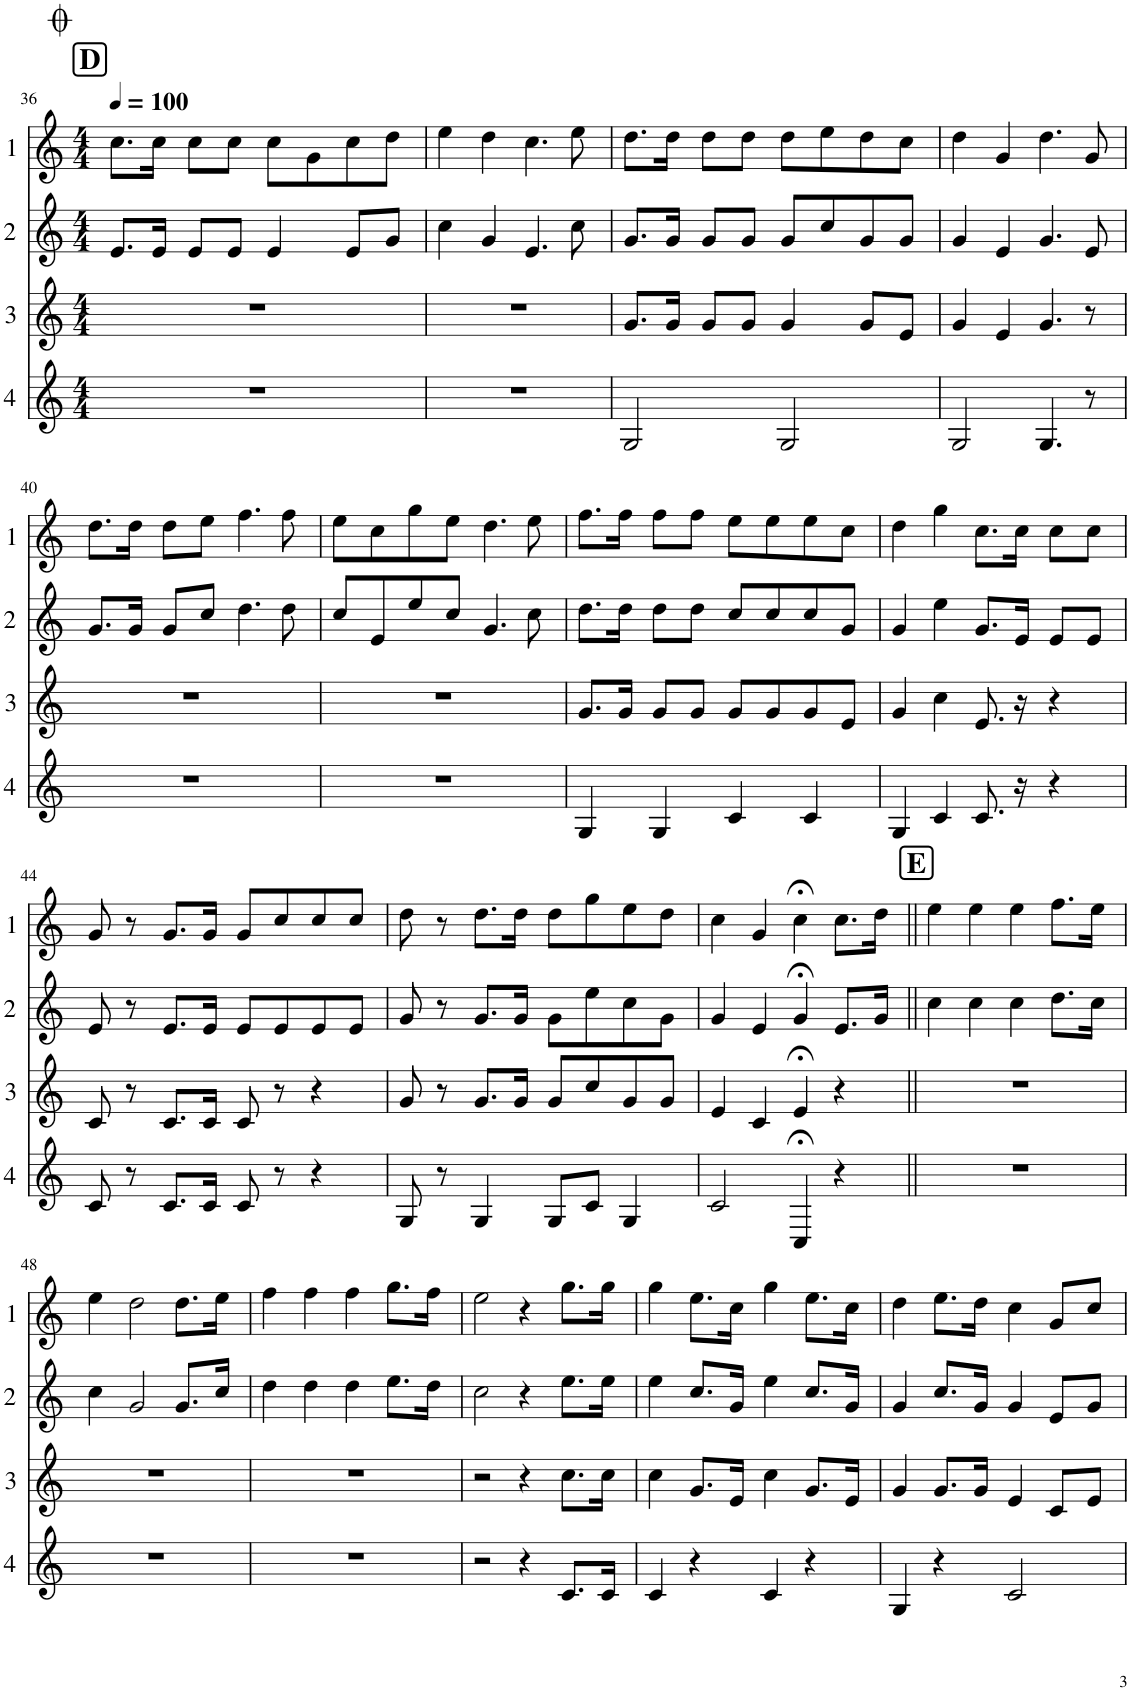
**kern	**kern	**kern	**kern
*part4	*part3	*part2	*part1
*staff4	*staff3	*staff2	*staff1
*I"Cor 4	*I"Cor 3	*I"Cor 2	*I"Cor 1
!!LO:PB:g=z
*clefG2	*clefG2	*clefG2	*clefG2
*Trd4c7	*Trd4c7	*Trd4c7	*Trd4c7
*k[]	*k[]	*k[]	*k[]
*M4/4	*M4/4	*M4/4	*M4/4
*MM100	*MM100	*MM100	*MM100
!!LO:REH:place=s1:a:B:cj:fs=14:t=D
=36	=36	=36	=36
1r	1r	8.e/L	8.cc\L
.	.	16e/Jk	16cc\Jk
.	.	8e/L	8cc\L
.	.	8e/J	8cc\J
.	.	4e/	8cc\L
.	.	.	8g\
.	.	8e/L	8cc\
.	.	8g/J	8dd\J
=37	=37	=37	=37
1r	1r	4cc\	4ee\
.	.	4g/	4dd\
.	.	4.e/	4.cc\
.	.	8cc\	8ee\
=38	=38	=38	=38
2G/	8.g/L	8.g/L	8.dd\L
.	16g/Jk	16g/Jk	16dd\Jk
.	8g/L	8g/L	8dd\L
.	8g/J	8g/J	8dd\J
2G/	4g/	8g/L	8dd\L
.	.	8cc/	8ee\
.	8g/L	8g/	8dd\
.	8e/J	8g/J	8cc\J
=39	=39	=39	=39
2G/	4g/	4g/	4dd\
.	4e/	4e/	4g/
4.G/	4.g/	4.g/	4.dd\
8r	8r	8e/	8g/
!!LO:LB:g=z
=40	=40	=40	=40
1r	1r	8.g/L	8.dd\L
.	.	16g/Jk	16dd\Jk
.	.	8g/L	8dd\L
.	.	8cc/J	8ee\J
.	.	4.dd\	4.ff\
.	.	8dd\	8ff\
=41	=41	=41	=41
1r	1r	8cc/L	8ee\L
.	.	8e/	8cc\
.	.	8ee/	8gg\
.	.	8cc/J	8ee\J
.	.	4.g/	4.dd\
.	.	8cc\	8ee\
=42	=42	=42	=42
4G/	8.g/L	8.dd\L	8.ff\L
.	16g/Jk	16dd\Jk	16ff\Jk
4G/	8g/L	8dd\L	8ff\L
.	8g/J	8dd\J	8ff\J
4c/	8g/L	8cc/L	8ee\L
.	8g/	8cc/	8ee\
4c/	8g/	8cc/	8ee\
.	8e/J	8g/J	8cc\J
=43	=43	=43	=43
4G/	4g/	4g/	4dd\
4c/	4cc\	4ee\	4gg\
8.c/	8.e/	8.g/L	8.cc\L
16r	16r	16e/Jk	16cc\Jk
4r	4r	8e/L	8cc\L
.	.	8e/J	8cc\J
!!LO:LB:g=z
=44	=44	=44	=44
8c/	8c/	8e/	8g/
8r	8r	8r	8r
8.c/L	8.c/L	8.e/L	8.g/L
16c/Jk	16c/Jk	16e/Jk	16g/Jk
8c/	8c/	8e/L	8g/L
8r	8r	8e/	8cc/
4r	4r	8e/	8cc/
.	.	8e/J	8cc/J
=45	=45	=45	=45
8G/	8g/	8g/	8dd\
8r	8r	8r	8r
4G/	8.g/L	8.g/L	8.dd\L
.	16g/Jk	16g/Jk	16dd\Jk
8G/L	8g/L	8g\L	8dd\L
8c/J	8cc/	8ee\	8gg\
4G/	8g/	8cc\	8ee\
.	8g/J	8g\J	8dd\J
=46	=46	=46	=46
2c/	4e/	4g/	4cc\
.	4c/	4e/	4g/
4C;</	4e;</	4g;</	4cc;<\
4r	4r	8.e/L	8.cc\L
.	.	16g/Jk	16dd\Jk
!!LO:REH:place=s1:a:B:cj:fs=14:t=E
=47||	=47||	=47||	=47||
1r	1r	4cc\	4ee\
.	.	4cc\	4ee\
.	.	4cc\	4ee\
.	.	8.dd\L	8.ff\L
.	.	16cc\Jk	16ee\Jk
!!LO:LB:g=z
=48	=48	=48	=48
1r	1r	4cc\	4ee\
.	.	2g/	2dd\
.	.	8.g/L	8.dd\L
.	.	16cc/Jk	16ee\Jk
=49	=49	=49	=49
1r	1r	4dd\	4ff\
.	.	4dd\	4ff\
.	.	4dd\	4ff\
.	.	8.ee\L	8.gg\L
.	.	16dd\Jk	16ff\Jk
=50	=50	=50	=50
2r	2r	2cc\	2ee\
4r	4r	4r	4r
8.c/L	8.cc\L	8.ee\L	8.gg\L
16c/Jk	16cc\Jk	16ee\Jk	16gg\Jk
=51	=51	=51	=51
4c/	4cc\	4ee\	4gg\
4r	8.g/L	8.cc/L	8.ee\L
.	16e/Jk	16g/Jk	16cc\Jk
4c/	4cc\	4ee\	4gg\
4r	8.g/L	8.cc/L	8.ee\L
.	16e/Jk	16g/Jk	16cc\Jk
=52	=52	=52	=52
4G/	4g/	4g/	4dd\
4r	8.g/L	8.cc/L	8.ee\L
.	16g/Jk	16g/Jk	16dd\Jk
2c/	4e/	4g/	4cc\
.	8c/L	8e/L	8g/L
.	8e/J	8g/J	8cc/J
=	=	=	=
*-	*-	*-	*-
